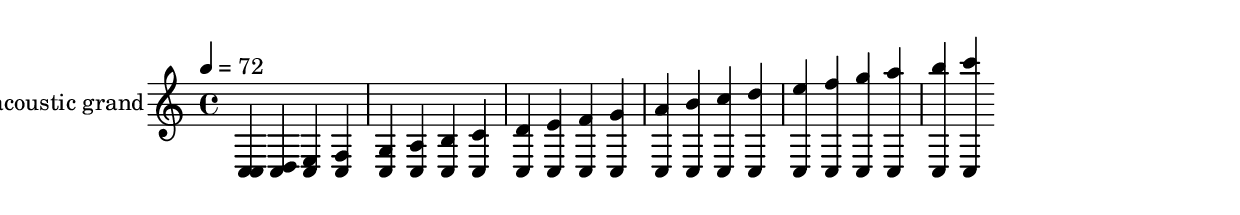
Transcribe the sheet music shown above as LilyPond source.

% For listening practice

\version "2.14.0"

blackdots = {
  \tempo 4=72
  <c c> <c d> <c e> <c f> <c g'> <c a'> <c b'> <c c'> <c d'> <c e'> <c f'> <c g''> <c a''> <c b''> <c c''> <c d''> <c e''> <c f''> <c g'''> <c a'''> <c b'''> <c c'''>
}

\score {
  \new Staff << \relative c {
    \set Staff.instrumentName = #"acoustic grand"
    \blackdots
  } >>
  \layout { }
}

\score {
  \new Staff << \relative c {
    \set Staff.midiInstrument = #"acoustic grand"
    \blackdots
  } >>
  \midi { }
}
